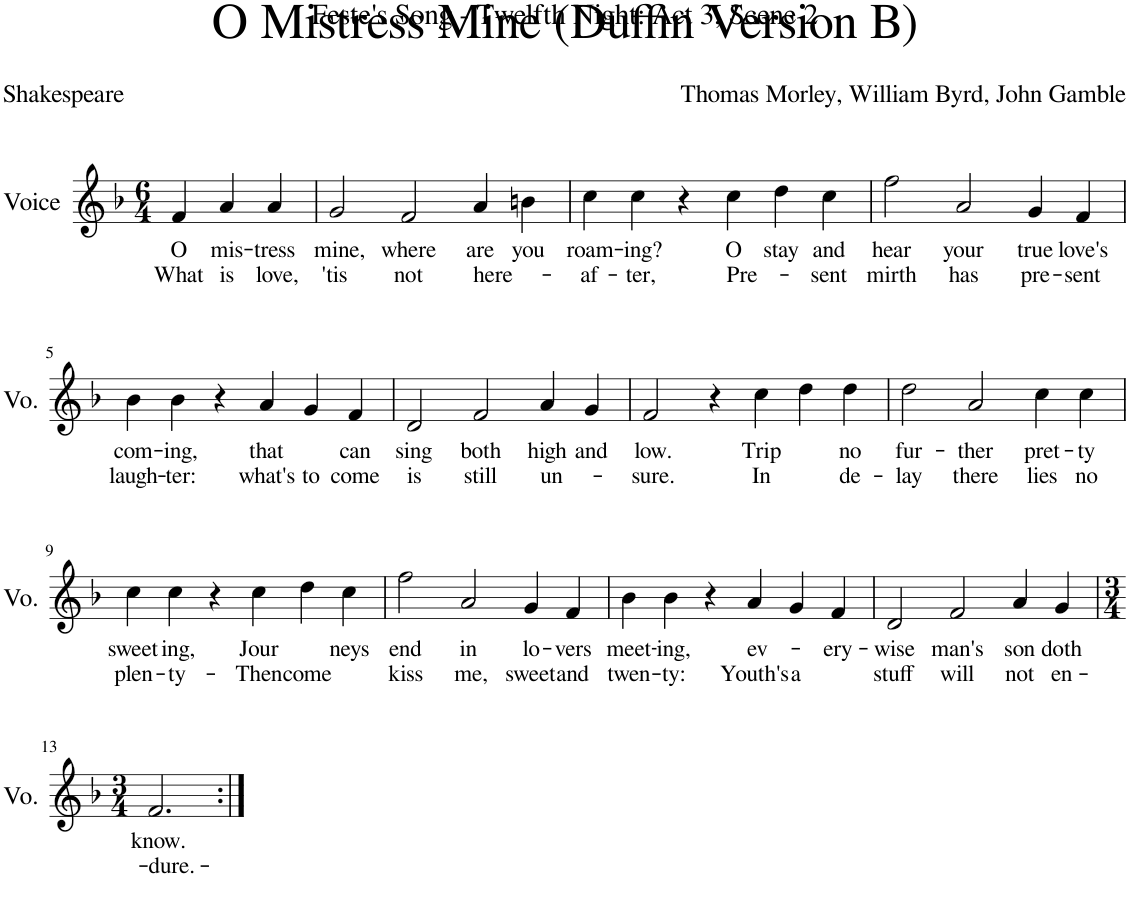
**kern	**text	**text
*part1	*part1	*part1
*staff1	*staff1	*staff1
*I"Voice	*	*
*I'Vo.	*	*
*clefG2	*	*
*k[b-]	*	*
*M6/4	*	*
=1	=1	=1
!	!LO:LY:b	!LO:LY:b
4f/	O	What
!	!LO:LY:b	!LO:LY:b
4a/	mis-	is
!	!LO:LY:b	!LO:LY:b
4a/	-tress	love,
=2	=2	=2
!	!LO:LY:b	!LO:LY:b
2g/	mine,	'tis
!	!LO:LY:b	!LO:LY:b
2f/	where	not
!	!LO:LY:b	!LO:LY:b
4a/	are	here-
!	!LO:LY:b	!
4bn\	you	.
=3	=3	=3
!	!LO:LY:b	!LO:LY:b
4cc\	roam-	-af-
!	!LO:LY:b	!LO:LY:b
4cc\	-ing?	-ter,
4r	.	.
!	!LO:LY:b	!LO:LY:b
4cc\	O	Pre-
!	!LO:LY:b	!
4dd\	stay	.
!	!LO:LY:b	!LO:LY:b
4cc\	and	-sent
=4	=4	=4
!	!LO:LY:b	!LO:LY:b
2ff\	hear	mirth
!	!LO:LY:b	!LO:LY:b
2a/	your	has
!	!LO:LY:b	!LO:LY:b
4g/	true	pre-
!	!LO:LY:b	!LO:LY:b
4f/	love's	-sent
!!LO:LB:g=z
=5	=5	=5
!	!LO:LY:b	!LO:LY:b
4b-\	com-	laugh-
!	!LO:LY:b	!LO:LY:b
4b-\	-ing,	-ter:
4r	.	.
!	!LO:LY:b	!LO:LY:b
4a/	that	what's
!	!	!LO:LY:b
4g/	.	to
!	!LO:LY:b	!LO:LY:b
4f/	can	come
=6	=6	=6
!	!LO:LY:b	!LO:LY:b
2d/	sing	is
!	!LO:LY:b	!LO:LY:b
2f/	both	still
!	!LO:LY:b	!LO:LY:b
4a/	high	un-
!	!LO:LY:b	!
4g/	and	.
=7	=7	=7
!	!LO:LY:b	!LO:LY:b
2f/	low.	-sure.
4r	.	.
!	!LO:LY:b	!LO:LY:b
4cc\	Trip	In
4dd\	.	.
!	!LO:LY:b	!LO:LY:b
4dd\	no	-de-
=8	=8	=8
!	!LO:LY:b	!LO:LY:b
2dd\	fur-	-lay
!	!LO:LY:b	!LO:LY:b
2a/	-ther	there
!	!LO:LY:b	!LO:LY:b
4cc\	pret-	lies
!	!LO:LY:b	!LO:LY:b
4cc\	-ty	no
!!LO:LB:g=z
=9	=9	=9
!	!LO:LY:b	!LO:LY:b
4cc\	sweet-	plen-
!	!LO:LY:b	!LO:LY:b
4cc\	-ing,	-ty-
4r	.	.
!	!LO:LY:b	!LO:LY:b
4cc\	-Jour	Then
!	!	!LO:LY:b
4dd\	.	-come
!	!LO:LY:b	!
4cc\	neys	.
=10	=10	=10
!	!LO:LY:b	!LO:LY:b
2ff\	end	kiss
!	!LO:LY:b	!LO:LY:b
2a/	in	me,
!	!LO:LY:b	!LO:LY:b
4g/	lo-	sweet
!	!LO:LY:b	!LO:LY:b
4f/	-vers	and
=11	=11	=11
!	!LO:LY:b	!LO:LY:b
4b-\	meet-	twen-
!	!LO:LY:b	!LO:LY:b
4b-\	-ing,	-ty:
4r	.	.
!	!LO:LY:b	!LO:LY:b
4a/	ev-	Youth's
!	!	!LO:LY:b
4g/	.	a
!	!LO:LY:b	!
4f/	-ery-	.
=12	=12	=12
!	!LO:LY:b	!LO:LY:b
2d/	wise	stuff
!	!LO:LY:b	!LO:LY:b
2f/	man's	will
!	!LO:LY:b	!LO:LY:b
4a/	son	not
!	!LO:LY:b	!LO:LY:b
4g/	doth	en-
!!LO:LB:g=z
=13	=13	=13
*M3/4	*	*
!	!LO:LY:b	!LO:LY:b
2.f/	know.	-dure.-
=:|!	=:|!	=:|!
*-	*-	*-
